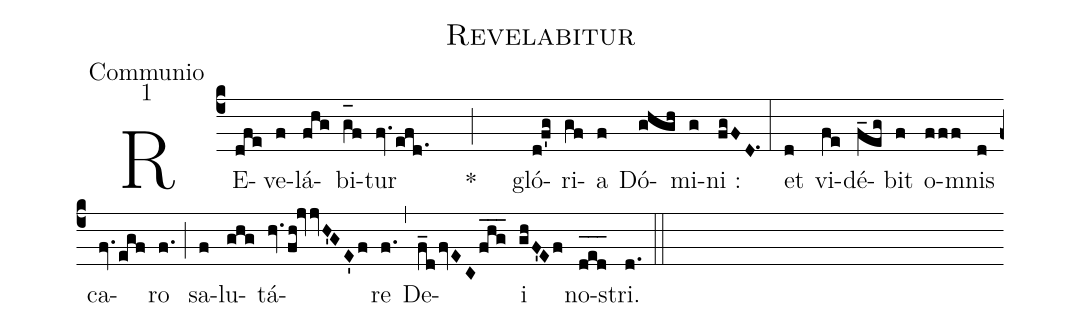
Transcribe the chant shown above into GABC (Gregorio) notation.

name:Revelabitur;
office-part:Communio;
mode:1;
%%
(c4) RE(dfe)ve(f)lá(fhg)bi(g_[oh:h]f)tur(fv.efd.1) ~~~~~~~*~~~(;) gló(d!f'g)ri(gf)a(f) Dó(ghgh)mi(g)ni :(fgFD.1) (:) et(d) vi(fe)dé(f_eg)bit(f) o(fff)mnis(d) ca(fv.egf)ro(f.) (;) sa(f)lu(ghg)tá(hv.fh!jvvH'GE'f)re(f.) (,) De(f_dfvECfhg___)i(ghF'Ef) no(d_[oh:h]e_[oh:h]d_[oh:h])stri.(d.) (::)
